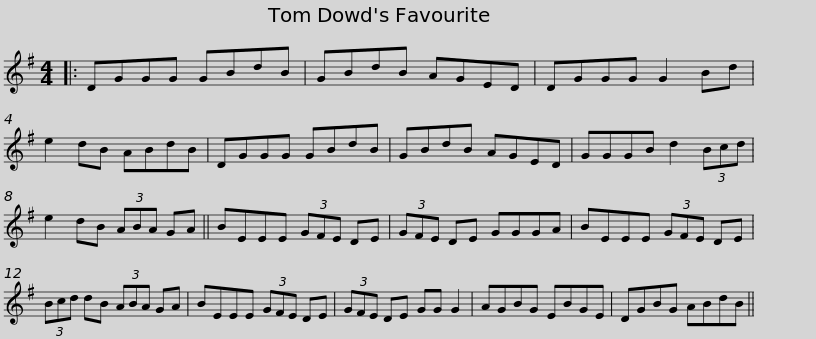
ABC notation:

X:1
L:1/8
M:4/4
I:linebreak $
K:Emin
V:1 treble
V:1
|: DGGG GBdB | GBdB AGED | DGGG G2 Bd | e2 dB ABdB | DGGG GBdB |$ %5
 GBdB AGED | GGGB d2 (3Bcd | e2 dB (3ABA GA || BEEE (3GFE DE | (3GFE DE GGGA |$ %10
 BEEE (3GFE DE | (3Bcd dB (3ABA GA | BEEE (3GFE DE | (3GFE DE GG G2 | AGBG EBGE |$ %15
 DGBG ABdB || %16
